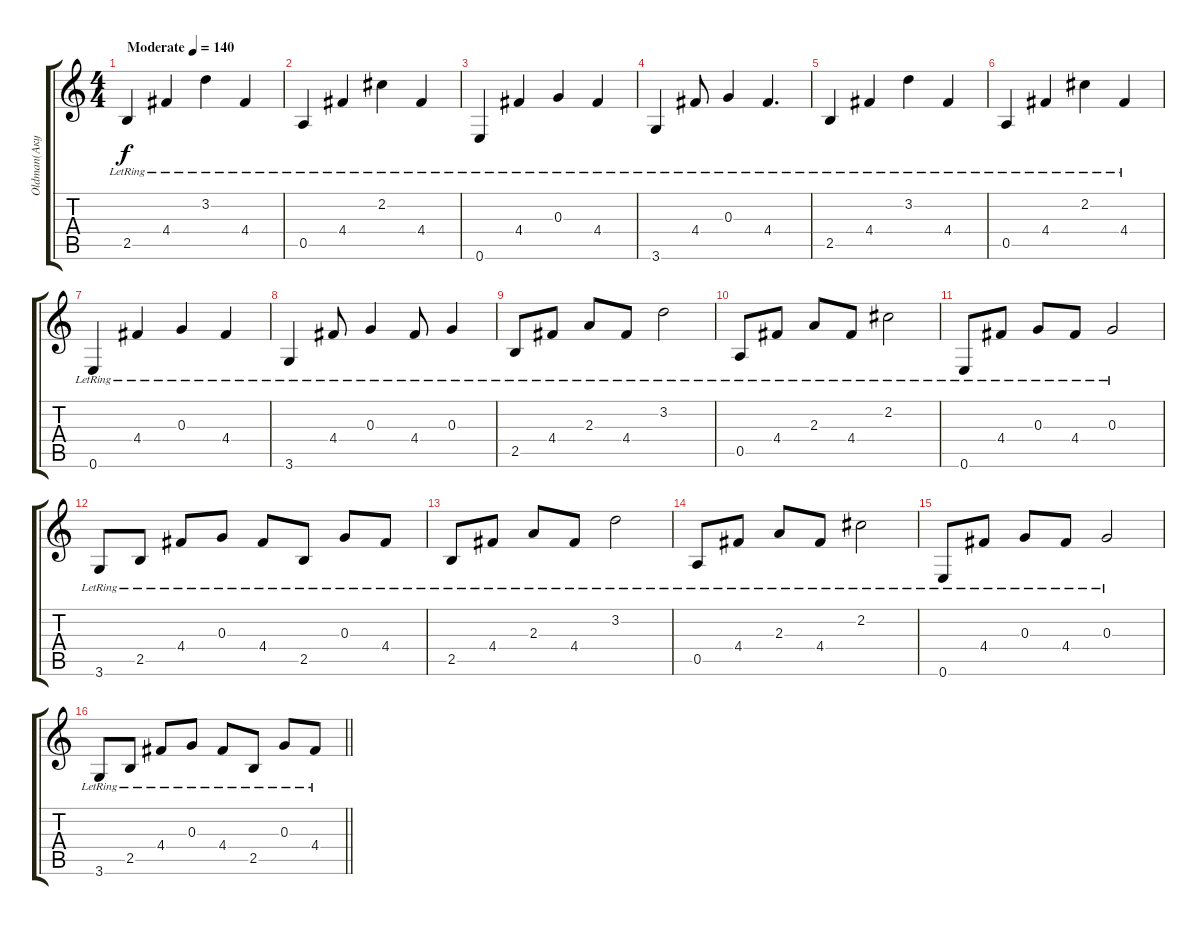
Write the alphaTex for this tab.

\track ("Oldman(Акустика)" "Oldman(Аку") {instrument acousticguitarsteel}
\staff {score tabs}
\tuning (E4 B3 G3 D3 A2 E2) {hide}
\ts (4 4)
\tempo (140 "Moderate")
\clef g2
\ks c
2.5{lr}.4{dy f instrument acousticguitarsteel} 4.4{lr}.4 3.2{lr}.4 4.4{lr}.4 |
0.5{lr}.4 4.4{lr}.4 2.2{lr}.4 4.4{lr}.4 |
0.6{lr}.4 4.4{lr}.4 0.3{lr}.4 4.4{lr}.4 |
3.6{lr}.4 4.4{lr}.8 0.3{lr}.4 4.4{lr}.4{d} |
2.5{lr}.4 4.4{lr}.4 3.2{lr}.4 4.4{lr}.4 |
0.5{lr}.4 4.4{lr}.4 2.2{lr}.4 4.4{lr}.4 |
0.6{lr}.4 4.4{lr}.4 0.3{lr}.4 4.4{lr}.4 |
3.6{lr}.4 4.4{lr}.8 0.3{lr}.4 4.4{lr}.8 0.3{lr}.4 |
2.5{lr}.8 4.4{lr}.8 2.3{lr}.8 4.4{lr}.8 3.2{lr}.2 |
0.5{lr}.8 4.4{lr}.8 2.3{lr}.8 4.4{lr}.8 2.2{lr}.2 |
0.6{lr}.8 4.4{lr}.8 0.3{lr}.8 4.4{lr}.8 0.3{lr}.2 |
3.6{lr}.8 2.5{lr}.8 4.4{lr}.8 0.3{lr}.8 4.4{lr}.8 2.5{lr}.8 0.3{lr}.8 4.4{lr}.8 |
2.5{lr}.8 4.4{lr}.8 2.3{lr}.8 4.4{lr}.8 3.2{lr}.2 |
0.5{lr}.8 4.4{lr}.8 2.3{lr}.8 4.4{lr}.8 2.2{lr}.2 |
0.6{lr}.8 4.4{lr}.8 0.3{lr}.8 4.4{lr}.8 0.3{lr}.2 |
\barLineRight lightlight
3.6{lr}.8 2.5{lr}.8 4.4{lr}.8 0.3{lr}.8 4.4{lr}.8 2.5{lr}.8 0.3{lr}.8 4.4{lr}.8
